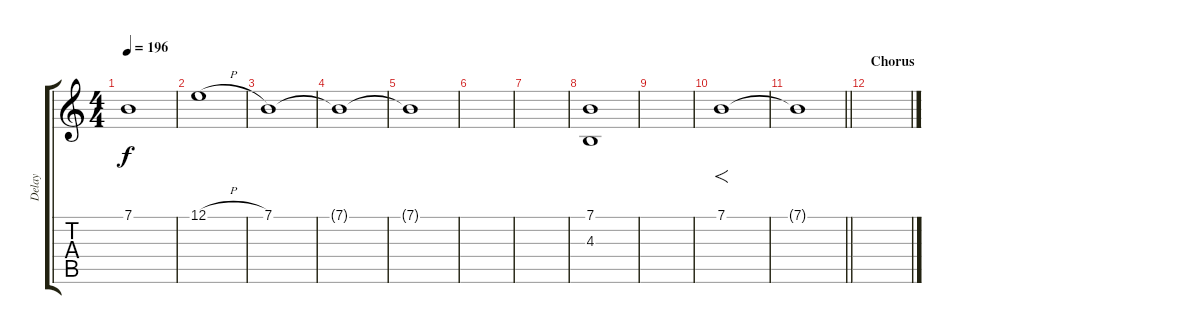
\track ("Delay" "Delay") {instrument stringensemble1}
\staff {score tabs}
\tuning (E4 B3 G3 D3 A2 E2) {hide}
\ts (4 4)
\tempo 196
\clef g2
\ks c
7.1{t}.1{dy f} |
12.1{h}.1 |
7.1.1 |
7.1{t}.1 |
7.1{t}.1 |
|
|
(7.1 4.3).1 |
|
7.1.1{f} |
\barLineRight lightlight
7.1{t}.1 |
\section ("" "Chorus")
